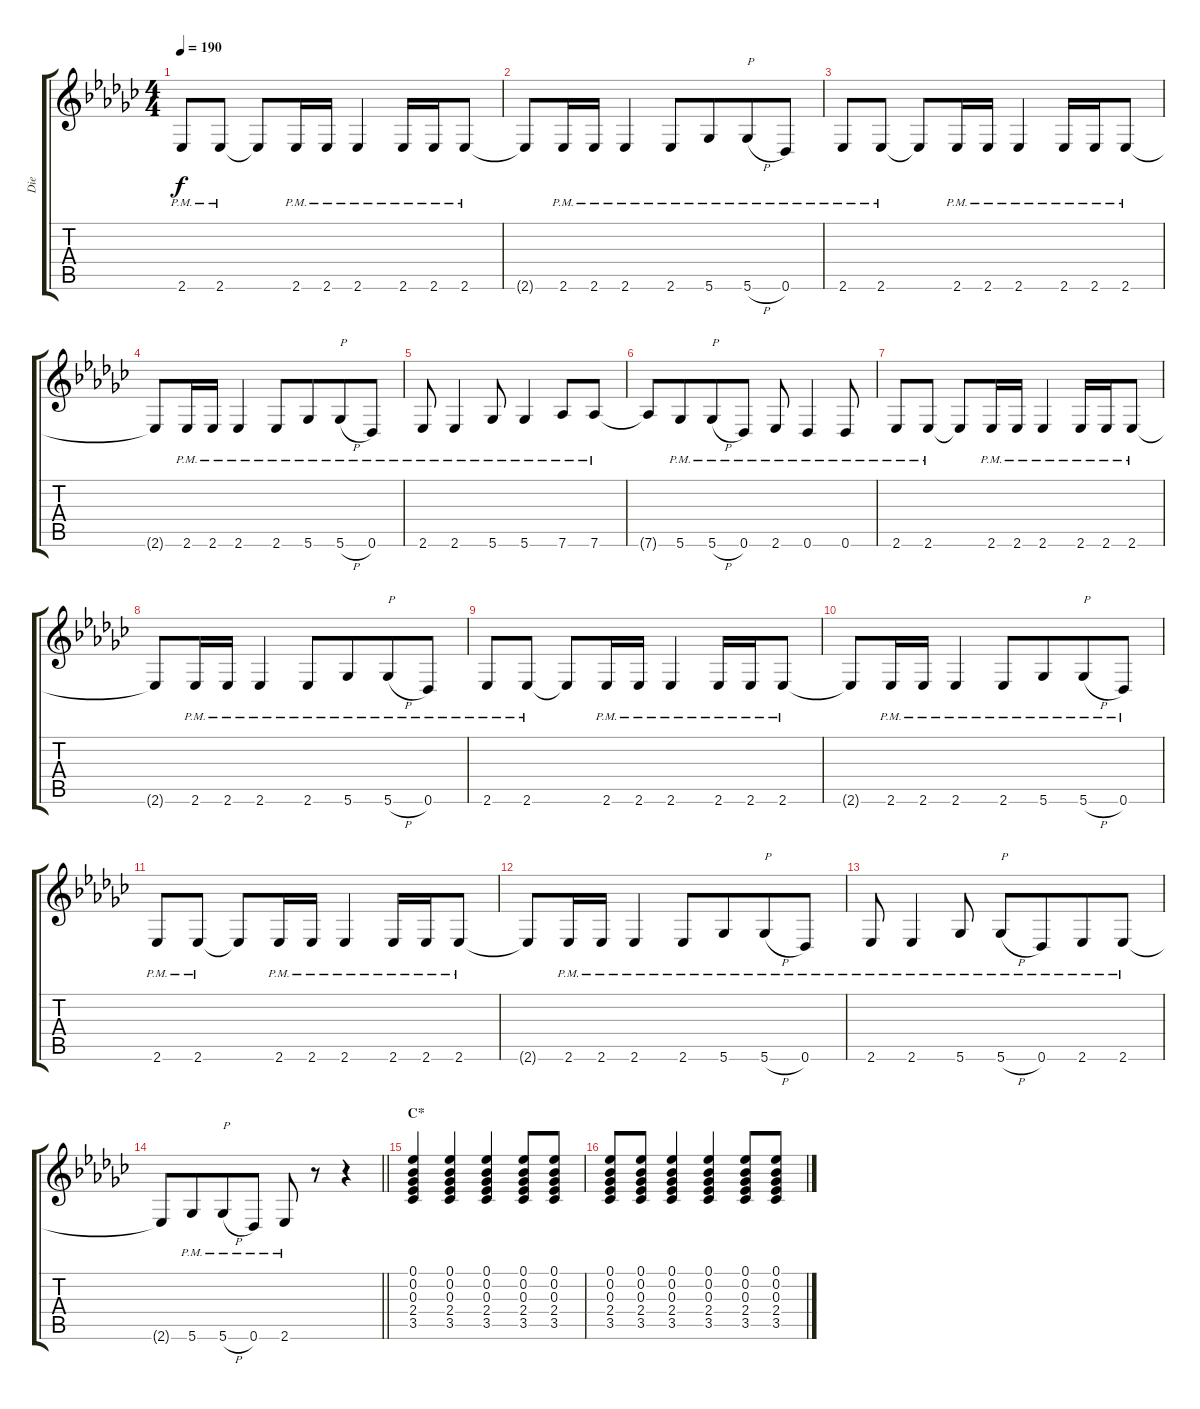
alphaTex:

\track ("Die" "Die") {instrument distortionguitar}
\staff {score tabs}
\tuning (Eb4 Bb3 Gb3 Db3 Ab2 Db2) {hide}
\ts (4 4)
\tempo 190
\clef g2
\ks ebminor
2.6{pm}.8{dy f} 2.6{pm}.8 2.6{t}.8 2.6{pm}.16 2.6{pm}.16 2.6{pm}.4 2.6{pm}.16 2.6{pm}.16 2.6{pm}.8 |
2.6{t}.8 2.6{pm}.16 2.6{pm}.16 2.6{pm}.4 2.6{pm}.8 5.6{pm}.8{beam merge} 5.6{h pm}.8{txt "P"} 0.6{pm}.8 |
2.6{pm}.8 2.6{pm}.8 2.6{t}.8 2.6{pm}.16 2.6{pm}.16 2.6{pm}.4 2.6{pm}.16 2.6{pm}.16 2.6{pm}.8 |
2.6{t}.8 2.6{pm}.16 2.6{pm}.16 2.6{pm}.4 2.6{pm}.8 5.6{pm}.8{beam merge} 5.6{h pm}.8{txt "P"} 0.6{pm}.8 |
2.6{pm}.8 2.6{pm}.4 5.6{pm}.8 5.6{pm}.4 7.6{pm}.8 7.6{pm}.8 |
7.6{t}.8 5.6{pm}.8{beam merge} 5.6{h pm}.8{txt "P"} 0.6{pm}.8 2.6{pm}.8 0.6{pm}.4 0.6{pm}.8 |
2.6{pm}.8 2.6{pm}.8 2.6{t}.8 2.6{pm}.16 2.6{pm}.16 2.6{pm}.4 2.6{pm}.16 2.6{pm}.16 2.6{pm}.8 |
2.6{t}.8 2.6{pm}.16 2.6{pm}.16 2.6{pm}.4 2.6{pm}.8 5.6{pm}.8{beam merge} 5.6{h pm}.8{txt "P"} 0.6{pm}.8 |
2.6{pm}.8 2.6{pm}.8 2.6{t}.8 2.6{pm}.16 2.6{pm}.16 2.6{pm}.4 2.6{pm}.16 2.6{pm}.16 2.6{pm}.8 |
2.6{t}.8 2.6{pm}.16 2.6{pm}.16 2.6{pm}.4 2.6{pm}.8 5.6{pm}.8{beam merge} 5.6{h pm}.8{txt "P"} 0.6{pm}.8 |
2.6{pm}.8 2.6{pm}.8 2.6{t}.8 2.6{pm}.16 2.6{pm}.16 2.6{pm}.4 2.6{pm}.16 2.6{pm}.16 2.6{pm}.8 |
2.6{t}.8 2.6{pm}.16 2.6{pm}.16 2.6{pm}.4 2.6{pm}.8 5.6{pm}.8{beam merge} 5.6{h pm}.8{txt "P"} 0.6{pm}.8 |
2.6{pm}.8 2.6{pm}.4 5.6{pm}.8 5.6{h pm}.8{txt "P"} 0.6{pm}.8{beam merge} 2.6{pm}.8 2.6{pm}.8 |
\barLineRight lightlight
2.6{t}.8 5.6{pm}.8{beam merge} 5.6{h pm}.8{txt "P"} 0.6{pm}.8 2.6{pm}.8 r.8 r.4 |
\section ("" "C*")
(0.1 0.2 0.3 2.4 3.5).4 (0.1 0.2 0.3 2.4 3.5).4 (0.1 0.2 0.3 2.4 3.5).4 (0.1 0.2 0.3 2.4 3.5).8 (0.1 0.2 0.3 2.4 3.5).8 |
(0.1 0.2 0.3 2.4 3.5).8 (0.1 0.2 0.3 2.4 3.5).8 (0.1 0.2 0.3 2.4 3.5).4 (0.1 0.2 0.3 2.4 3.5).4 (0.1 0.2 0.3 2.4 3.5).8 (0.1 0.2 0.3 2.4 3.5).8
